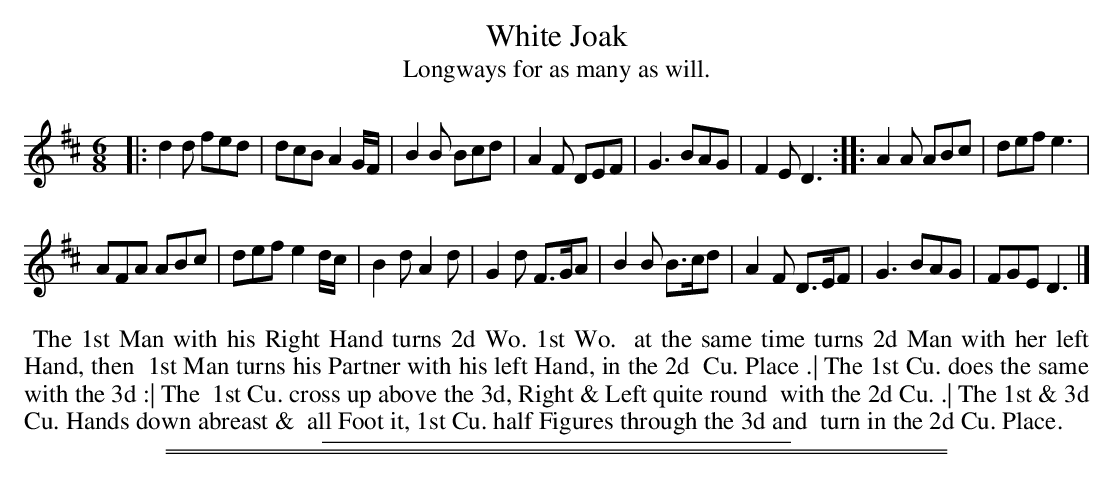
X:1
T: White Joak
T: Longways for as many as will.
M: 6/8
L: 1/8
K: D
|:\
d2d fed | dcB A2G/F/ | B2B Bcd | A2F DEF |\
G3 BAG | F2E D3 :||: A2A ABc | def e3 |
AFA ABc | def e2d/c/ | B2d A2d | G2d F>GA |\
B2B B>cd | A2F D>EF | G3 BAG | FGE D3 |]
